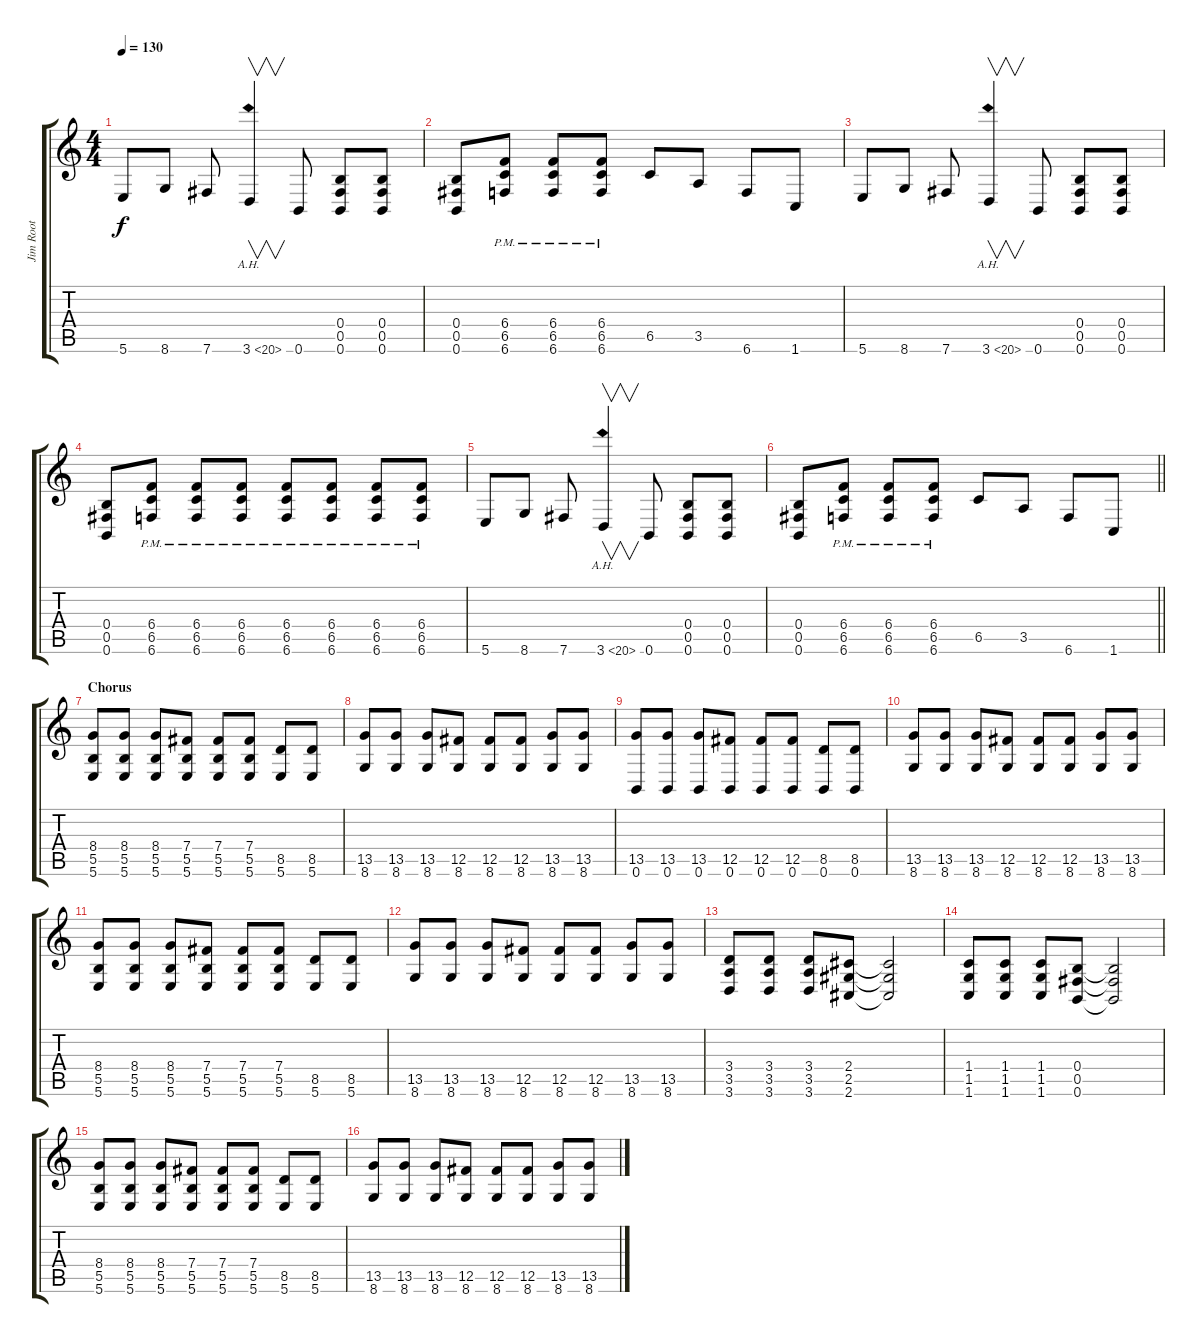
\track ("Jim Root" "Jim Root") {instrument distortionguitar}
\staff {score tabs}
\tuning (Db4 Ab3 E3 B2 Gb2 B1) {hide}
\ts (4 4)
\tempo 130
\clef g2
\ks c
5.6.8{dy f} 8.6.8 7.6.8 3.6{ah 17}.4{v} 0.6.8 (0.4 0.5 0.6).8 (0.4 0.5 0.6).8 |
(0.4 0.5 0.6).8 (6.4{pm} 6.5{pm} 6.6{pm}).8 (6.4{pm} 6.5{pm} 6.6{pm}).8 (6.4{pm} 6.5{pm} 6.6{pm}).8 6.5.8 3.5.8 6.6.8 1.6.8 |
5.6.8 8.6.8 7.6.8 3.6{ah 17}.4{v} 0.6.8 (0.4 0.5 0.6).8 (0.4 0.5 0.6).8 |
(0.4 0.5 0.6).8 (6.4{pm} 6.5{pm} 6.6{pm}).8 (6.4{pm} 6.5{pm} 6.6{pm}).8 (6.4{pm} 6.5{pm} 6.6{pm}).8 (6.4{pm} 6.5{pm} 6.6{pm}).8 (6.4{pm} 6.5{pm} 6.6{pm}).8 (6.4{pm} 6.5{pm} 6.6{pm}).8 (6.4{pm} 6.5{pm} 6.6{pm}).8 |
5.6.8 8.6.8 7.6.8 3.6{ah 17}.4{v} 0.6.8 (0.4 0.5 0.6).8 (0.4 0.5 0.6).8 |
\barLineRight lightlight
(0.4 0.5 0.6).8 (6.4{pm} 6.5{pm} 6.6{pm}).8 (6.4{pm} 6.5{pm} 6.6{pm}).8 (6.4{pm} 6.5{pm} 6.6{pm}).8 6.5.8 3.5.8 6.6.8 1.6.8 |
\section ("" "Chorus")
(8.4 5.5 5.6).8 (8.4 5.5 5.6).8 (8.4 5.5 5.6).8 (7.4 5.5 5.6).8 (7.4 5.5 5.6).8 (7.4 5.5 5.6).8 (8.5 5.6).8 (8.5 5.6).8 |
(13.5 8.6).8 (13.5 8.6).8 (13.5 8.6).8 (12.5 8.6).8 (12.5 8.6).8 (12.5 8.6).8 (13.5 8.6).8 (13.5 8.6).8 |
(13.5 0.6).8 (13.5 0.6).8 (13.5 0.6).8 (12.5 0.6).8 (12.5 0.6).8 (12.5 0.6).8 (8.5 0.6).8 (8.5 0.6).8 |
(13.5 8.6).8 (13.5 8.6).8 (13.5 8.6).8 (12.5 8.6).8 (12.5 8.6).8 (12.5 8.6).8 (13.5 8.6).8 (13.5 8.6).8 |
(8.4 5.5 5.6).8 (8.4 5.5 5.6).8 (8.4 5.5 5.6).8 (7.4 5.5 5.6).8 (7.4 5.5 5.6).8 (7.4 5.5 5.6).8 (8.5 5.6).8 (8.5 5.6).8 |
(13.5 8.6).8 (13.5 8.6).8 (13.5 8.6).8 (12.5 8.6).8 (12.5 8.6).8 (12.5 8.6).8 (13.5 8.6).8 (13.5 8.6).8 |
(3.4 3.5 3.6).8 (3.4 3.5 3.6).8 (3.4 3.5 3.6).8 (2.4 2.5 2.6).8 (2.4{t} 2.5{t} 2.6{t}).2 |
(1.4 1.5 1.6).8 (1.4 1.5 1.6).8 (1.4 1.5 1.6).8 (0.4 0.5 0.6).8 (0.4{t} 0.5{t} 0.6{t}).2 |
(8.4 5.5 5.6).8 (8.4 5.5 5.6).8 (8.4 5.5 5.6).8 (7.4 5.5 5.6).8 (7.4 5.5 5.6).8 (7.4 5.5 5.6).8 (8.5 5.6).8 (8.5 5.6).8 |
(13.5 8.6).8 (13.5 8.6).8 (13.5 8.6).8 (12.5 8.6).8 (12.5 8.6).8 (12.5 8.6).8 (13.5 8.6).8 (13.5 8.6).8
